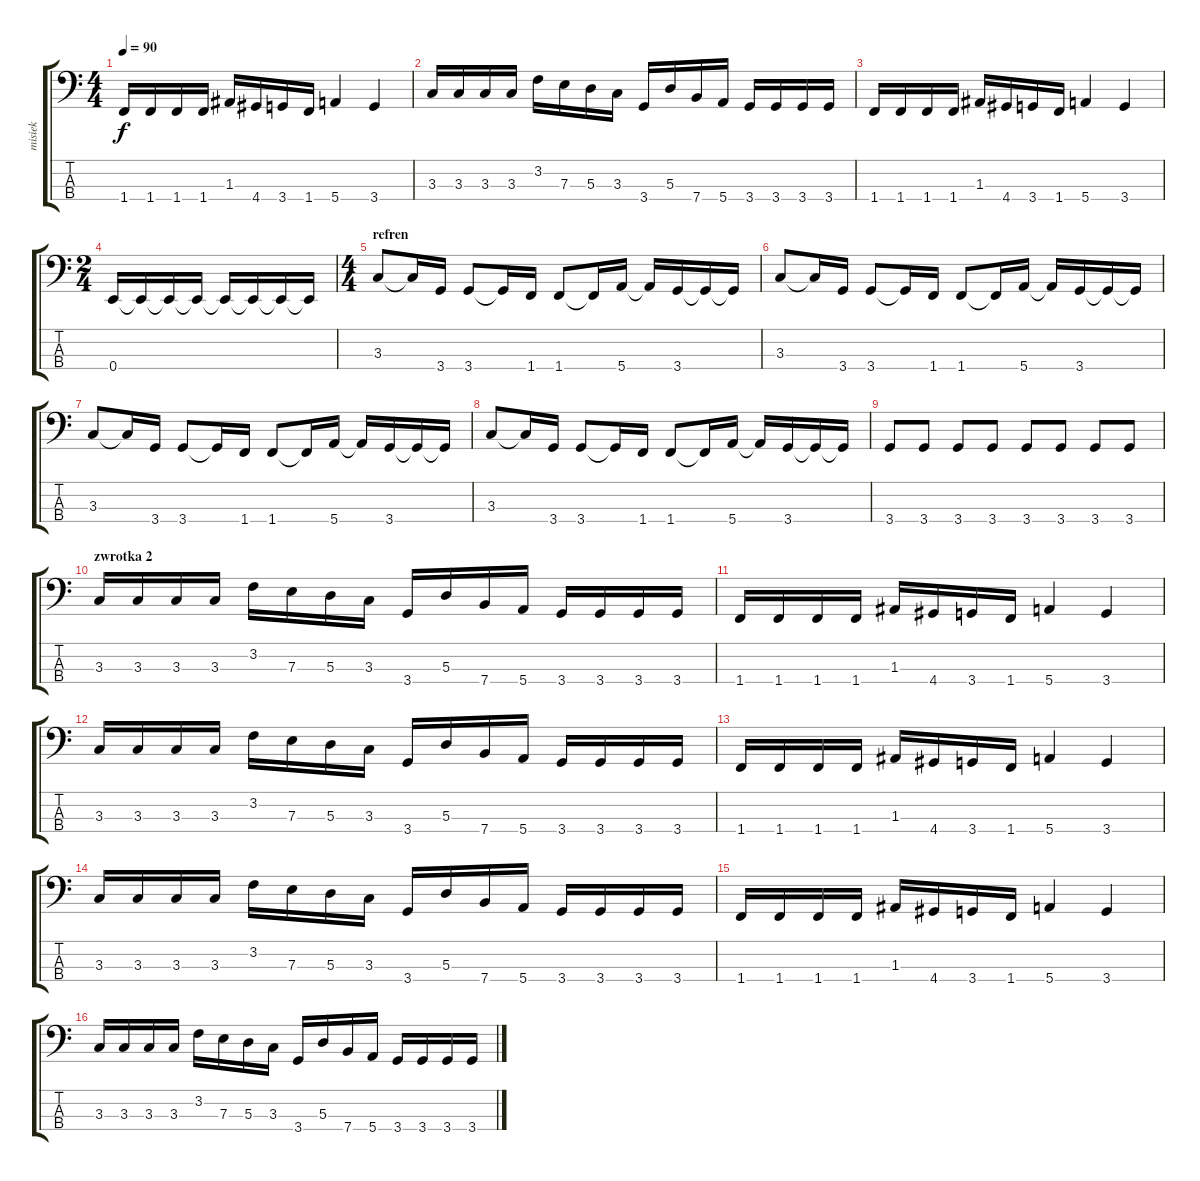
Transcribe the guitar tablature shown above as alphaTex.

\track ("misiek" "misiek") {instrument electricbasspick}
\staff {score tabs}
\tuning (G2 D2 A1 E1) {hide}
\ts (4 4)
\tempo 90
\clef f4
\ks c
1.4.16{dy f} 1.4.16 1.4.16 1.4.16 1.3.16 4.4.16 3.4.16 1.4.16 5.4.4 3.4.4 |
3.3.16 3.3.16 3.3.16 3.3.16 3.2.16 7.3.16 5.3.16 3.3.16 3.4.16 5.3.16 7.4.16 5.4.16 3.4.16 3.4.16 3.4.16 3.4.16 |
1.4.16 1.4.16 1.4.16 1.4.16 1.3.16 4.4.16 3.4.16 1.4.16 5.4.4 3.4.4 |
\ts (2 4)
0.4.16 0.4{t}.16 0.4{t}.16 0.4{t}.16 0.4{t}.16 0.4{t}.16 0.4{t}.16 0.4{t}.16 |
\ts (4 4)
\section ("" "refren")
3.3.8 3.3{t}.16 3.4.16 3.4.8 3.4{t}.16 1.4.16 1.4.8 1.4{t}.16 5.4.16 5.4{t}.16 3.4.16 3.4{t}.16 3.4{t}.16 |
3.3.8 3.3{t}.16 3.4.16 3.4.8 3.4{t}.16 1.4.16 1.4.8 1.4{t}.16 5.4.16 5.4{t}.16 3.4.16 3.4{t}.16 3.4{t}.16 |
3.3.8 3.3{t}.16 3.4.16 3.4.8 3.4{t}.16 1.4.16 1.4.8 1.4{t}.16 5.4.16 5.4{t}.16 3.4.16 3.4{t}.16 3.4{t}.16 |
3.3.8 3.3{t}.16 3.4.16 3.4.8 3.4{t}.16 1.4.16 1.4.8 1.4{t}.16 5.4.16 5.4{t}.16 3.4.16 3.4{t}.16 3.4{t}.16 |
3.4.8 3.4.8 3.4.8 3.4.8 3.4.8 3.4.8 3.4.8 3.4.8 |
\section ("" "zwrotka 2")
3.3.16 3.3.16 3.3.16 3.3.16 3.2.16 7.3.16 5.3.16 3.3.16 3.4.16 5.3.16 7.4.16 5.4.16 3.4.16 3.4.16 3.4.16 3.4.16 |
1.4.16 1.4.16 1.4.16 1.4.16 1.3.16 4.4.16 3.4.16 1.4.16 5.4.4 3.4.4 |
3.3.16 3.3.16 3.3.16 3.3.16 3.2.16 7.3.16 5.3.16 3.3.16 3.4.16 5.3.16 7.4.16 5.4.16 3.4.16 3.4.16 3.4.16 3.4.16 |
1.4.16 1.4.16 1.4.16 1.4.16 1.3.16 4.4.16 3.4.16 1.4.16 5.4.4 3.4.4 |
3.3.16 3.3.16 3.3.16 3.3.16 3.2.16 7.3.16 5.3.16 3.3.16 3.4.16 5.3.16 7.4.16 5.4.16 3.4.16 3.4.16 3.4.16 3.4.16 |
1.4.16 1.4.16 1.4.16 1.4.16 1.3.16 4.4.16 3.4.16 1.4.16 5.4.4 3.4.4 |
3.3.16 3.3.16 3.3.16 3.3.16 3.2.16 7.3.16 5.3.16 3.3.16 3.4.16 5.3.16 7.4.16 5.4.16 3.4.16 3.4.16 3.4.16 3.4.16
